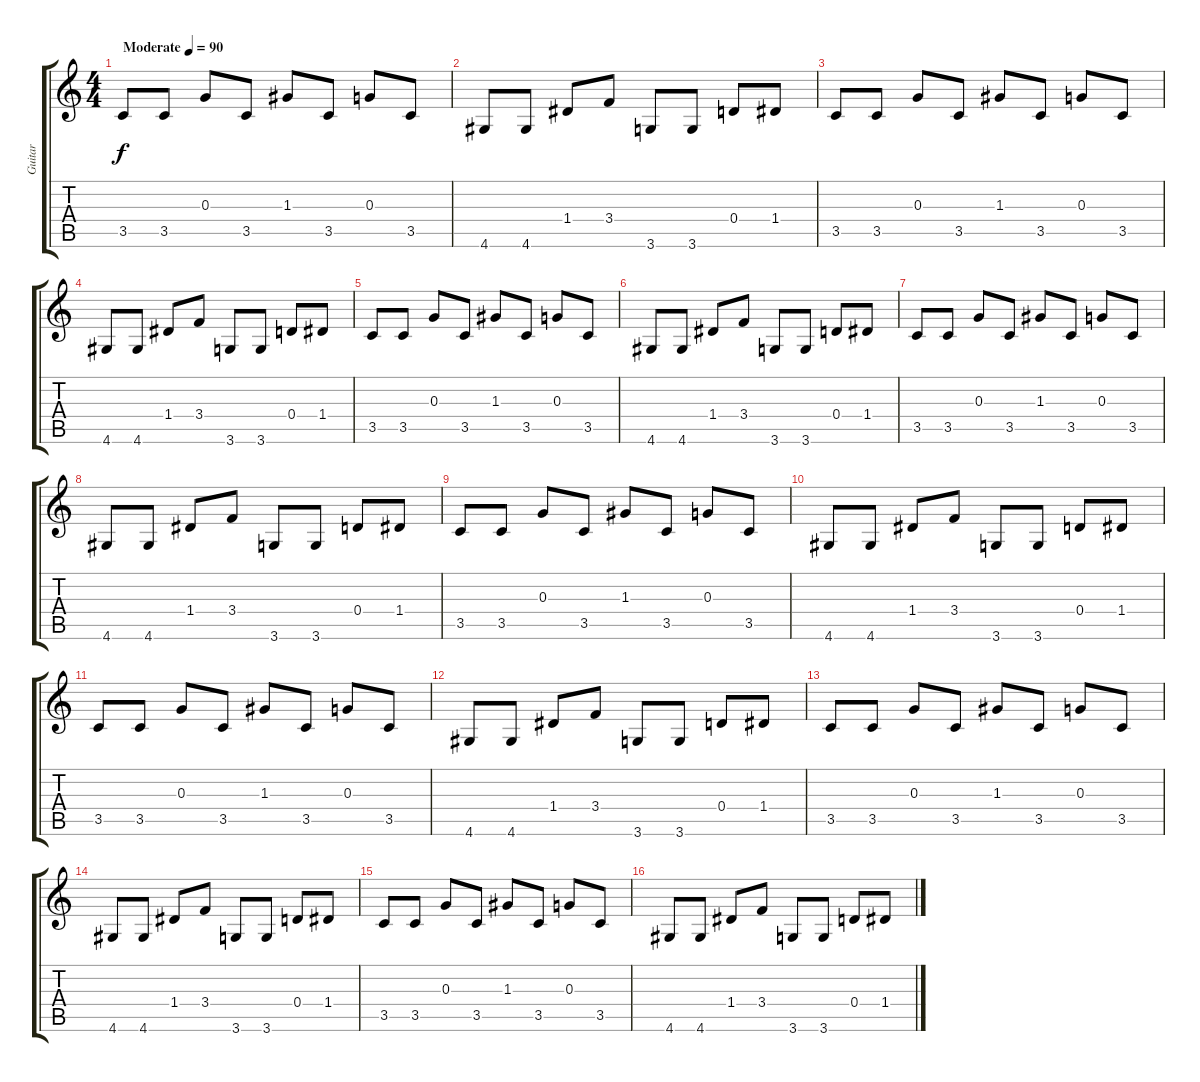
\track ("Guitar" "Guitar") {instrument overdrivenguitar}
\staff {score tabs}
\tuning (E4 B3 G3 D3 A2 E2) {hide}
\ts (4 4)
\tempo (90 "Moderate")
\clef g2
\ks c
3.5.8{dy f instrument overdrivenguitar} 3.5.8 0.3.8 3.5.8 1.3.8 3.5.8 0.3.8 3.5.8 |
4.6.8 4.6.8 1.4.8 3.4.8 3.6.8 3.6.8 0.4.8 1.4.8 |
3.5.8 3.5.8 0.3.8 3.5.8 1.3.8 3.5.8 0.3.8{txt ""} 3.5.8 |
4.6.8 4.6.8 1.4.8 3.4.8 3.6.8 3.6.8 0.4.8 1.4.8 |
3.5.8 3.5.8 0.3.8 3.5.8 1.3.8 3.5.8 0.3.8 3.5.8 |
4.6.8 4.6.8 1.4.8 3.4.8 3.6.8 3.6.8 0.4.8 1.4.8 |
3.5.8 3.5.8 0.3.8 3.5.8 1.3.8 3.5.8 0.3.8 3.5.8 |
4.6.8 4.6.8 1.4.8 3.4.8 3.6.8 3.6.8 0.4.8 1.4.8 |
3.5.8 3.5.8 0.3.8 3.5.8 1.3.8 3.5.8 0.3.8 3.5.8 |
4.6.8 4.6.8 1.4.8 3.4.8 3.6.8 3.6.8 0.4.8 1.4.8 |
3.5.8 3.5.8 0.3.8 3.5.8 1.3.8 3.5.8 0.3.8 3.5.8 |
4.6.8 4.6.8 1.4.8 3.4.8 3.6.8 3.6.8 0.4.8 1.4.8 |
3.5.8 3.5.8 0.3.8 3.5.8 1.3.8 3.5.8 0.3.8 3.5.8 |
4.6.8 4.6.8 1.4.8 3.4.8 3.6.8 3.6.8 0.4.8 1.4.8 |
3.5.8 3.5.8 0.3.8 3.5.8 1.3.8 3.5.8 0.3.8 3.5.8 |
4.6.8 4.6.8 1.4.8 3.4.8 3.6.8 3.6.8 0.4.8 1.4.8
